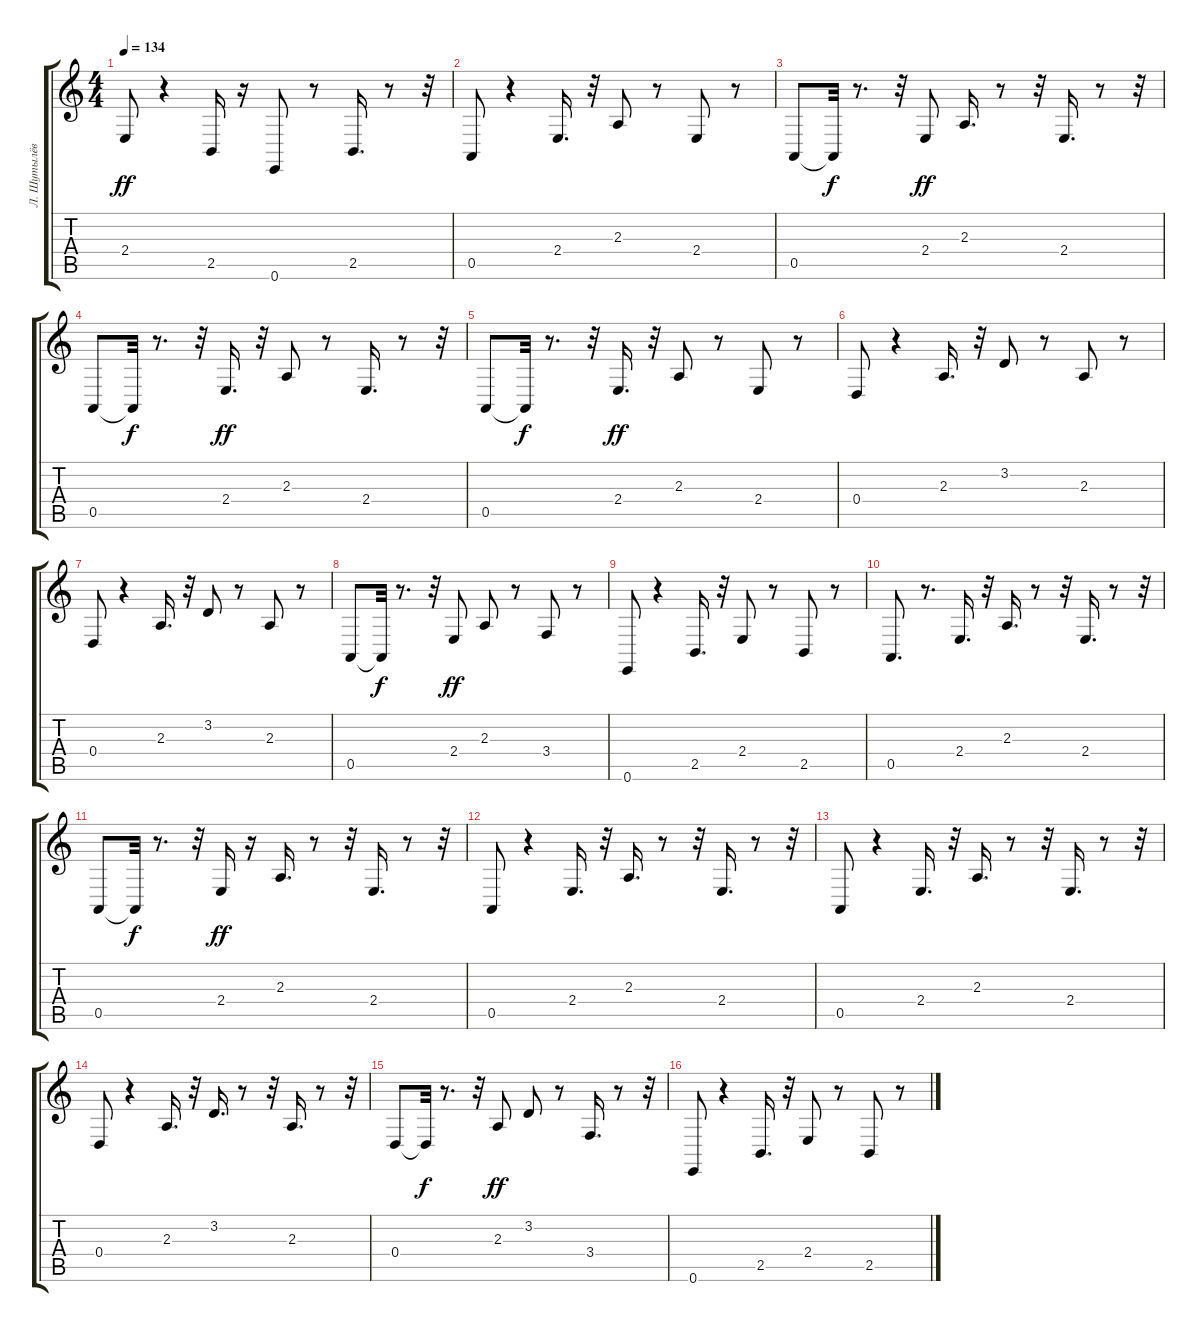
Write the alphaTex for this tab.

\track ("Л. Шутылёв" "Л. Шутылёв") {instrument violin}
\staff {score tabs}
\tuning (E4 B3 G3 D3 A2 E2) {hide}
\ts (4 4)
\tempo 134
\clef g2
\ks c
2.4.8{dy ff} r.4 2.5.16 r.16 0.6.8 r.8 2.5.16{d} r.8 r.32 |
0.5.8 r.4 2.4.16{d} r.32 2.3.8 r.8 2.4.8 r.8 |
0.5.8 0.5{t}.32{dy f} r.8{d} r.32 2.4.8{dy ff} 2.3.16{d} r.8 r.32 2.4.16{d} r.8 r.32 |
0.5.8 0.5{t}.32{dy f} r.8{d} r.32 2.4.16{d dy ff} r.32 2.3.8 r.8 2.4.16{d} r.8 r.32 |
0.5.8 0.5{t}.32{dy f} r.8{d} r.32 2.4.16{d dy ff} r.32 2.3.8 r.8 2.4.8 r.8 |
0.4.8 r.4 2.3.16{d} r.32 3.2.8 r.8 2.3.8 r.8 |
0.4.8 r.4 2.3.16{d} r.32 3.2.8 r.8 2.3.8 r.8 |
0.5.8 0.5{t}.32{dy f} r.8{d} r.32 2.4.8{dy ff} 2.3.8 r.8 3.4.8 r.8 |
0.6.8 r.4 2.5.16{d} r.32 2.4.8 r.8 2.5.8 r.8 |
0.5.8{d} r.8{d} 2.4.16{d} r.32 2.3.16{d} r.8 r.32 2.4.16{d} r.8 r.32 |
0.5.8 0.5{t}.32{dy f} r.8{d} r.32 2.4.16{dy ff} r.16 2.3.16{d} r.8 r.32 2.4.16{d} r.8 r.32 |
0.5.8 r.4 2.4.16{d} r.32 2.3.16{d} r.8 r.32 2.4.16{d} r.8 r.32 |
0.5.8 r.4 2.4.16{d} r.32 2.3.16{d} r.8 r.32 2.4.16{d} r.8 r.32 |
0.4.8 r.4 2.3.16{d} r.32 3.2.16{d} r.8 r.32 2.3.16{d} r.8 r.32 |
0.4.8 0.4{t}.32{dy f} r.8{d} r.32 2.3.8{dy ff} 3.2.8 r.8 3.4.16{d} r.8 r.32 |
0.6.8 r.4 2.5.16{d} r.32 2.4.8 r.8 2.5.8 r.8
